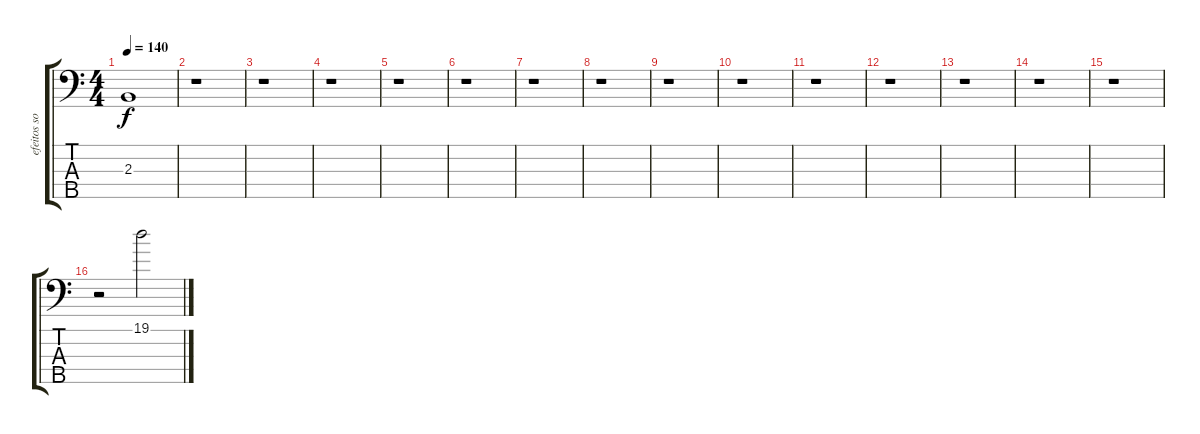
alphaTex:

\track ("efeitos sonoros" "efeitos so") {instrument electricbassfinger}
\staff {score tabs}
\tuning (G2 D2 A1 E1 B0) {hide}
\ts (4 4)
\tempo 140
\clef f4
\ks c
2.3{t}.1{dy f} |
r.1 |
r.1 |
r.1 |
r.1 |
r.1 |
r.1 |
r.1 |
r.1 |
r.1 |
r.1 |
r.1 |
r.1 |
r.1 |
r.1 |
r.2 19.1.2{instrument reversecymbal}
